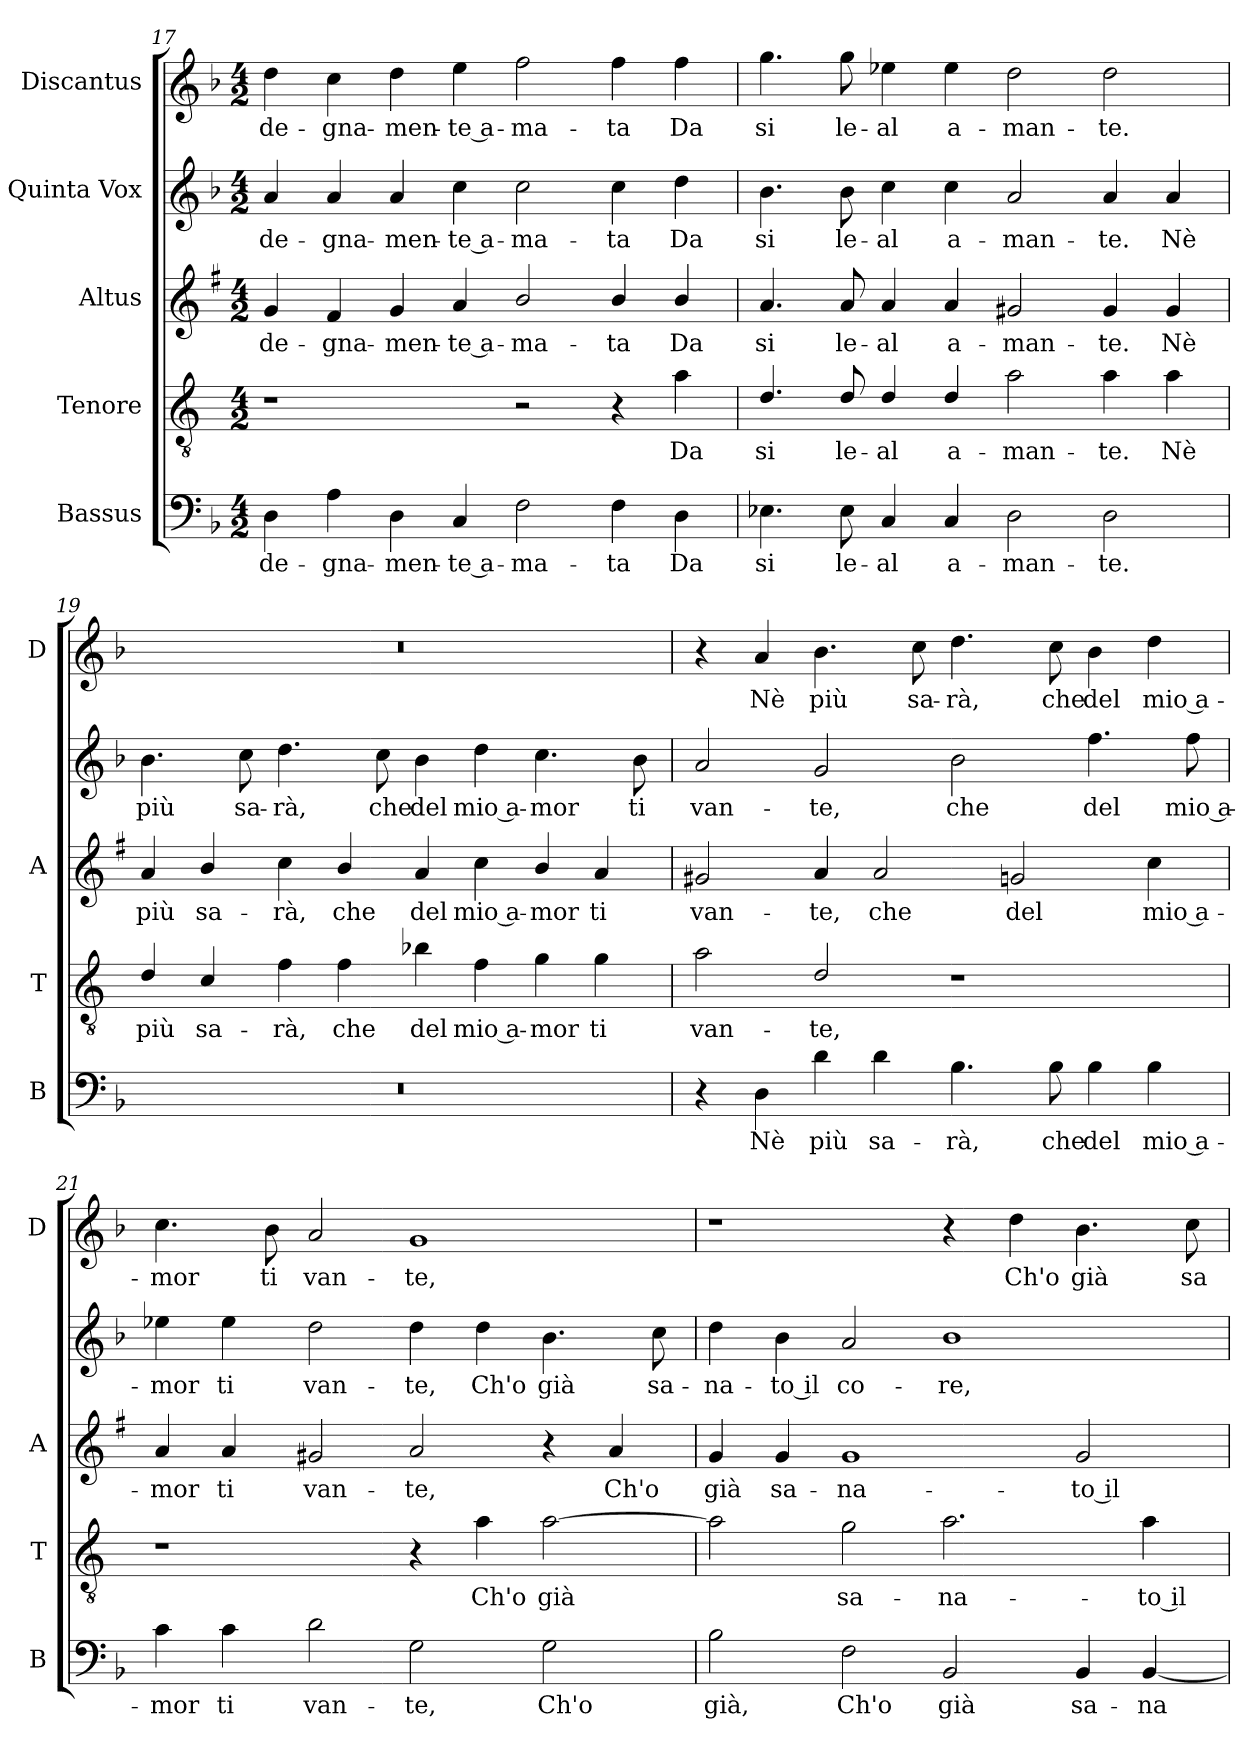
**kern	**text	**kern	**text	**kern	**text	**kern	**text	**kern	**text
*part5	*part5	*part4	*part4	*part3	*part3	*part2	*part2	*part1	*part1
*staff5	*staff5	*staff4	*staff4	*staff3	*staff3	*staff2	*staff2	*staff1	*staff1
*I"Bassus	*	*I"Tenore	*	*I"Altus	*	*I"Quinta Vox	*	*I"Discantus	*
*I'B	*	*I'T	*	*I'A	*	*	*	*I'D	*
!!LO:LB:g=z
*clefF4	*	*clefGv2	*	*clefG2	*	*clefG2	*	*clefG2	*
*	*	*ITrd4c7	*	*ITrd1c2	*	*	*	*	*
*k[b-]	*	*k[b-]	*	*k[b-]	*	*k[b-]	*	*k[b-]	*
*F:	*	*F:	*	*F:	*	*F:	*	*F:	*
*M4/2	*	*M4/2	*	*M4/2	*	*M4/2	*	*M4/2	*
=17	=17	=17	=17	=17	=17	=17	=17	=17	=17
!	!LO:LY:b	!	!	!	!LO:LY:b	!	!LO:LY:b	!	!LO:LY:b
4D\	-de-	1r	.	4f/	-de-	4a/	-de-	4dd\	-de-
!	!LO:LY:b	!	!	!	!LO:LY:b	!	!LO:LY:b	!	!LO:LY:b
4A\	-gna-	.	.	4e/	-gna-	4a/	-gna-	4cc\	-gna-
!	!LO:LY:b	!	!	!	!LO:LY:b	!	!LO:LY:b	!	!LO:LY:b
4D\	-men-	.	.	4f/	-men-	4a/	-men-	4dd\	-men-
!	!LO:LY:b	!	!	!	!LO:LY:b	!	!LO:LY:b	!	!LO:LY:b
4C/	-te a-	.	.	4g/	-te a-	4cc\	-te a-	4ee\	-te a-
!	!LO:LY:b	!	!	!	!LO:LY:b	!	!LO:LY:b	!	!LO:LY:b
2F\	-ma-	2r	.	2a/	-ma-	2cc\	-ma-	2ff\	-ma-
!	!LO:LY:b	!	!	!	!LO:LY:b	!	!LO:LY:b	!	!LO:LY:b
4F\	-ta	4r	.	4a/	-ta	4cc\	-ta	4ff\	-ta
!	!LO:LY:b	!	!LO:LY:b	!	!LO:LY:b	!	!LO:LY:b	!	!LO:LY:b
4D\	Da	4d\	Da	4a/	Da	4dd\	Da	4ff\	Da
=18	=18	=18	=18	=18	=18	=18	=18	=18	=18
!	!LO:LY:b	!	!LO:LY:b	!	!LO:LY:b	!	!LO:LY:b	!	!LO:LY:b
4.E-X\	si	4.G/	si	4.g/	si	4.b-\	si	4.gg\	si
!	!LO:LY:b	!	!LO:LY:b	!	!LO:LY:b	!	!LO:LY:b	!	!LO:LY:b
8E-\	le-	8G/	le-	8g/	le-	8b-\	le-	8gg\	le-
!	!LO:LY:b	!	!LO:LY:b	!	!LO:LY:b	!	!LO:LY:b	!	!LO:LY:b
4C/	-al	4G/	-al	4g/	-al	4cc\	-al	4ee-X\	-al
!	!LO:LY:b	!	!LO:LY:b	!	!LO:LY:b	!	!LO:LY:b	!	!LO:LY:b
4C/	a-	4G/	a-	4g/	a-	4cc\	a-	4ee-\	a-
!	!LO:LY:b	!	!LO:LY:b	!	!LO:LY:b	!	!LO:LY:b	!	!LO:LY:b
2D\	-man-	2d\	-man-	2f#X/	-man-	2a/	-man-	2dd\	-man-
!	!LO:LY:b	!	!LO:LY:b	!	!LO:LY:b	!	!LO:LY:b	!	!LO:LY:b
2D\	-te.	4d\	-te.	4f#/	-te.	4a/	-te.	2dd\	-te.
!	!	!	!LO:LY:b	!	!LO:LY:b	!	!LO:LY:b	!	!
.	.	4d\	Nè	4f#/	Nè	4a/	Nè	.	.
=19	=19	=19	=19	=19	=19	=19	=19	=19	=19
!	!	!	!LO:LY:b	!	!LO:LY:b	!	!LO:LY:b	!	!
0r	.	4G/	più	4g/	più	4.b-\	più	0r	.
!	!	!	!LO:LY:b	!	!LO:LY:b	!	!	!	!
.	.	4F/	sa-	4a/	sa-	.	.	.	.
!	!	!	!	!	!	!	!LO:LY:b	!	!
.	.	.	.	.	.	8cc\	sa-	.	.
!	!	!	!LO:LY:b	!	!LO:LY:b	!	!LO:LY:b	!	!
.	.	4B-\	-rà,	4b-\	-rà,	4.dd\	-rà,	.	.
!	!	!	!LO:LY:b	!	!LO:LY:b	!	!	!	!
.	.	4B-\	che	4a/	che	.	.	.	.
!	!	!	!	!	!	!	!LO:LY:b	!	!
.	.	.	.	.	.	8cc\	che	.	.
!	!	!	!LO:LY:b	!	!LO:LY:b	!	!LO:LY:b	!	!
.	.	4e-X\	del	4g/	del	4b-\	del	.	.
!	!	!	!LO:LY:b	!	!LO:LY:b	!	!LO:LY:b	!	!
.	.	4B-\	mio a-	4b-\	mio a-	4dd\	mio a-	.	.
!	!	!	!LO:LY:b	!	!LO:LY:b	!	!LO:LY:b	!	!
.	.	4c\	-mor	4a/	-mor	4.cc\	-mor	.	.
!	!	!	!LO:LY:b	!	!LO:LY:b	!	!	!	!
.	.	4c\	ti	4g/	ti	.	.	.	.
!	!	!	!	!	!	!	!LO:LY:b	!	!
.	.	.	.	.	.	8b-\	ti	.	.
!!LO:LB:g=z
=20	=20	=20	=20	=20	=20	=20	=20	=20	=20
!	!	!	!LO:LY:b	!	!LO:LY:b	!	!LO:LY:b	!	!
4r	.	2d\	van-	2f#X/	van-	2a/	van-	4r	.
!	!LO:LY:b	!	!	!	!	!	!	!	!LO:LY:b
4D\	Nè	.	.	.	.	.	.	4a/	Nè
!	!LO:LY:b	!	!LO:LY:b	!	!LO:LY:b	!	!LO:LY:b	!	!LO:LY:b
4d\	più	2G/	-te,	4g/	-te,	2g/	-te,	4.b-\	più
!	!LO:LY:b	!	!	!	!LO:LY:b	!	!	!	!
4d\	sa-	.	.	2g/	che	.	.	.	.
!	!	!	!	!	!	!	!	!	!LO:LY:b
.	.	.	.	.	.	.	.	8cc\	sa-
!	!LO:LY:b	!	!	!	!	!	!LO:LY:b	!	!LO:LY:b
4.B-\	-rà,	1r	.	.	.	2b-\	che	4.dd\	-rà,
!	!	!	!	!	!LO:LY:b	!	!	!	!
.	.	.	.	2fn/	del	.	.	.	.
!	!LO:LY:b	!	!	!	!	!	!	!	!LO:LY:b
8B-\	che	.	.	.	.	.	.	8cc\	che
!	!LO:LY:b	!	!	!	!	!	!LO:LY:b	!	!LO:LY:b
4B-\	del	.	.	.	.	4.ff\	del	4b-\	del
!	!LO:LY:b	!	!	!	!LO:LY:b	!	!	!	!LO:LY:b
4B-\	mio a-	.	.	4b-\	mio a-	.	.	4dd\	mio a-
!	!	!	!	!	!	!	!LO:LY:b	!	!
.	.	.	.	.	.	8ff\	mio a-	.	.
=21	=21	=21	=21	=21	=21	=21	=21	=21	=21
!	!LO:LY:b	!	!	!	!LO:LY:b	!	!LO:LY:b	!	!LO:LY:b
4c\	-mor	1r	.	4g/	-mor	4ee-X\	-mor	4.cc\	-mor
!	!LO:LY:b	!	!	!	!LO:LY:b	!	!LO:LY:b	!	!
4c\	ti	.	.	4g/	ti	4ee-\	ti	.	.
!	!	!	!	!	!	!	!	!	!LO:LY:b
.	.	.	.	.	.	.	.	8b-\	ti
!	!LO:LY:b	!	!	!	!LO:LY:b	!	!LO:LY:b	!	!LO:LY:b
2d\	van-	.	.	2f#X/	van-	2dd\	van-	2a/	van-
!	!LO:LY:b	!	!	!	!LO:LY:b	!	!LO:LY:b	!	!LO:LY:b
2G\	-te,	4r	.	2g/	-te,	4dd\	-te,	1g	-te,
!	!	!	!LO:LY:b	!	!	!	!LO:LY:b	!	!
.	.	4d\	Ch'o	.	.	4dd\	Ch'o	.	.
!	!LO:LY:b	!	!LO:LY:b	!	!	!	!LO:LY:b	!	!
2G\	Ch'o	[2d\	già	4r	.	4.b-\	già	.	.
!	!	!	!	!	!LO:LY:b	!	!	!	!
.	.	.	.	4g/	Ch'o	.	.	.	.
!	!	!	!	!	!	!	!LO:LY:b	!	!
.	.	.	.	.	.	8cc\	sa-	.	.
=22	=22	=22	=22	=22	=22	=22	=22	=22	=22
!	!LO:LY:b	!	!	!	!LO:LY:b	!	!LO:LY:b	!	!
2B-\	già,	2d\]	.	4f/	già	4dd\	-na-	1r	.
!	!	!	!	!	!LO:LY:b	!	!LO:LY:b	!	!
.	.	.	.	4f/	sa-	4b-\	-to il	.	.
!	!LO:LY:b	!	!LO:LY:b	!	!LO:LY:b	!	!LO:LY:b	!	!
2F\	Ch'o	2c\	sa-	1f	-na-	2a/	co-	.	.
!	!LO:LY:b	!	!LO:LY:b	!	!	!	!LO:LY:b	!	!
2BB-/	già	2.d\	-na-	.	.	1b-	-re,	4r	.
!	!	!	!	!	!	!	!	!	!LO:LY:b
.	.	.	.	.	.	.	.	4dd\	Ch'o
!	!LO:LY:b	!	!	!	!LO:LY:b	!	!	!	!LO:LY:b
4BB-/	sa-	.	.	2f/	-to il	.	.	4.b-\	già
!	!LO:LY:b	!	!LO:LY:b	!	!	!	!	!	!
[4BB-/	-na-	4d\	-to il	.	.	.	.	.	.
!	!	!	!	!	!	!	!	!	!LO:LY:b
.	.	.	.	.	.	.	.	8cc\	sa-
=	=	=	=	=	=	=	=	=	=
*-	*-	*-	*-	*-	*-	*-	*-	*-	*-
